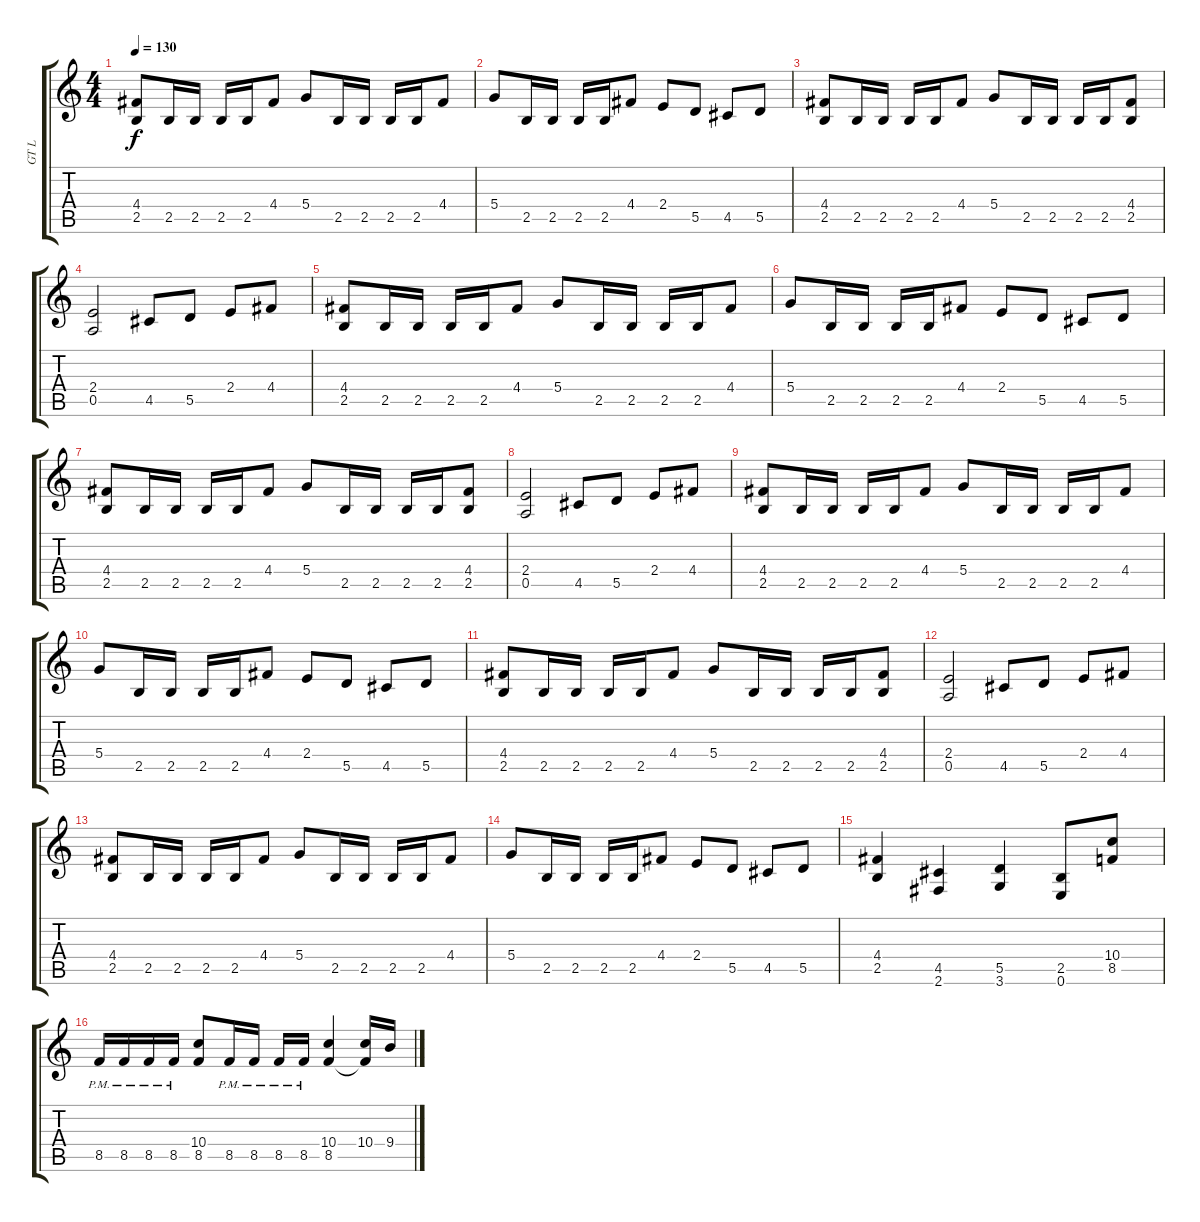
\track ("GT L" "GT L") {instrument distortionguitar}
\staff {score tabs}
\tuning (E4 B3 G3 D3 A2 E2) {hide}
\ts (4 4)
\tempo 130
\clef g2
\ks c
(4.4 2.5).8{dy f} 2.5.16 2.5.16 2.5.16 2.5.16 4.4.8 5.4.8 2.5.16 2.5.16 2.5.16 2.5.16 4.4.8 |
5.4.8 2.5.16 2.5.16 2.5.16 2.5.16 4.4.8 2.4.8 5.5.8 4.5.8 5.5.8 |
(4.4 2.5).8 2.5.16 2.5.16 2.5.16 2.5.16 4.4.8 5.4.8 2.5.16 2.5.16 2.5.16 2.5.16 (4.4 2.5).8 |
(2.4 0.5).2 4.5.8 5.5.8 2.4.8 4.4.8 |
(4.4 2.5).8 2.5.16 2.5.16 2.5.16 2.5.16 4.4.8 5.4.8 2.5.16 2.5.16 2.5.16 2.5.16 4.4.8 |
5.4.8 2.5.16 2.5.16 2.5.16 2.5.16 4.4.8 2.4.8 5.5.8 4.5.8 5.5.8 |
(4.4 2.5).8 2.5.16 2.5.16 2.5.16 2.5.16 4.4.8 5.4.8 2.5.16 2.5.16 2.5.16 2.5.16 (4.4 2.5).8 |
(2.4 0.5).2 4.5.8 5.5.8 2.4.8 4.4.8 |
(4.4 2.5).8 2.5.16 2.5.16 2.5.16 2.5.16 4.4.8 5.4.8 2.5.16 2.5.16 2.5.16 2.5.16 4.4.8 |
5.4.8 2.5.16 2.5.16 2.5.16 2.5.16 4.4.8 2.4.8 5.5.8 4.5.8 5.5.8 |
(4.4 2.5).8 2.5.16 2.5.16 2.5.16 2.5.16 4.4.8 5.4.8 2.5.16 2.5.16 2.5.16 2.5.16 (4.4 2.5).8 |
(2.4 0.5).2 4.5.8 5.5.8 2.4.8 4.4.8 |
(4.4 2.5).8 2.5.16 2.5.16 2.5.16 2.5.16 4.4.8 5.4.8 2.5.16 2.5.16 2.5.16 2.5.16 4.4.8 |
5.4.8 2.5.16 2.5.16 2.5.16 2.5.16 4.4.8 2.4.8 5.5.8 4.5.8 5.5.8 |
(4.4 2.5).4 (4.5 2.6).4 (5.5 3.6).4 (2.5 0.6).8 (10.4 8.5).8 |
8.5{pm}.16 8.5{pm}.16 8.5{pm}.16 8.5{pm}.16 (10.4 8.5).8 8.5{pm}.16 8.5{pm}.16 8.5{pm}.16 8.5{pm}.16 (10.4 8.5).4 (10.4 8.5{t}).16 9.4.16
